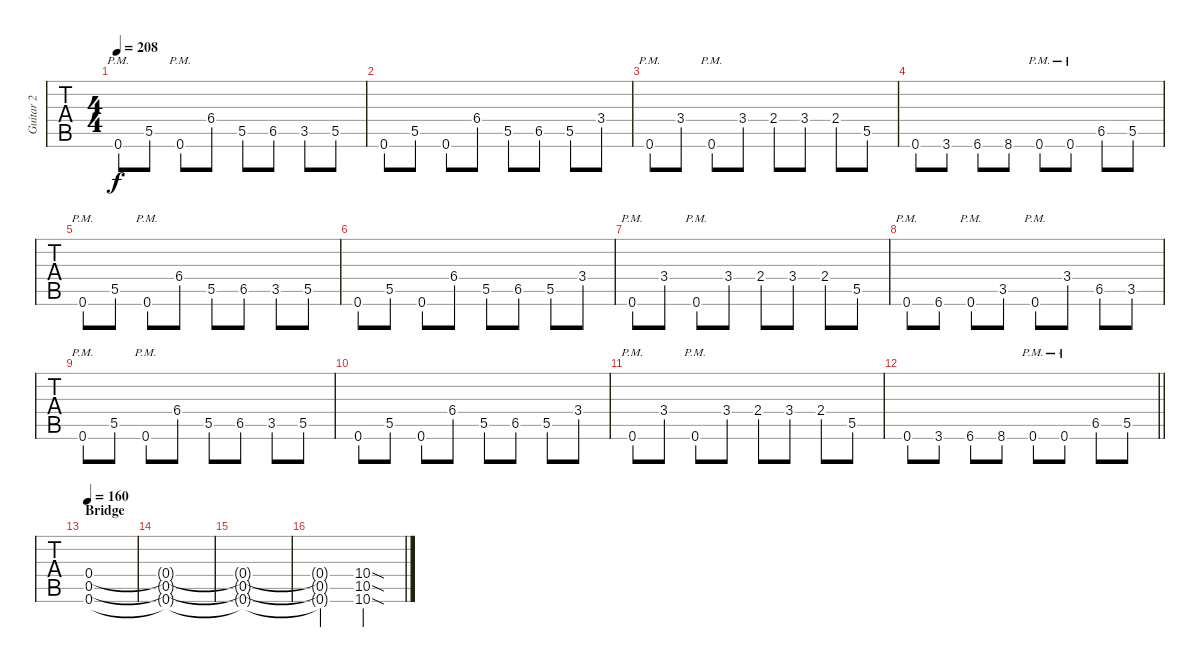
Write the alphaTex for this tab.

\track ("Guitar 2" "Guitar 2") {instrument overdrivenguitar}
\staff {tabs}
\tuning (Db4 Ab3 E3 B2 Gb2 B1) {hide}
\ts (4 4)
\tempo 208
\clef g2
\ks c
0.6{pm}.8{dy f} 5.5.8 0.6{pm}.8 6.4.8 5.5.8 6.5.8 3.5.8 5.5.8 |
0.6.8 5.5.8 0.6.8 6.4.8 5.5.8 6.5.8 5.5.8 3.4.8 |
0.6{pm}.8 3.4.8 0.6{pm}.8 3.4.8 2.4.8 3.4.8 2.4.8 5.5.8 |
0.6.8 3.6.8 6.6.8 8.6.8 0.6{pm}.8 0.6{pm}.8 6.5.8 5.5.8 |
0.6{pm}.8 5.5.8 0.6{pm}.8 6.4.8 5.5.8 6.5.8 3.5.8 5.5.8 |
0.6.8 5.5.8 0.6.8 6.4.8 5.5.8 6.5.8 5.5.8 3.4.8 |
0.6{pm}.8 3.4.8 0.6{pm}.8 3.4.8 2.4.8 3.4.8 2.4.8 5.5.8 |
0.6{pm}.8 6.6.8 0.6{pm}.8 3.5.8 0.6{pm}.8 3.4.8 6.5.8 3.5.8 |
0.6{pm}.8 5.5.8 0.6{pm}.8 6.4.8 5.5.8 6.5.8 3.5.8 5.5.8 |
0.6.8 5.5.8 0.6.8 6.4.8 5.5.8 6.5.8 5.5.8 3.4.8 |
0.6{pm}.8 3.4.8 0.6{pm}.8 3.4.8 2.4.8 3.4.8 2.4.8 5.5.8 |
\barLineRight lightlight
0.6.8 3.6.8 6.6.8 8.6.8 0.6{pm}.8 0.6{pm}.8 6.5.8 5.5.8 |
\section ("" "Bridge")
\tempo 160
(0.4 0.5 0.6).1 |
(0.4{t} 0.5{t} 0.6{t}).1 |
(0.4{t} 0.5{t} 0.6{t}).1 |
(0.4{t} 0.5{t} 0.6{t}).2 (10.4{sod} 10.5{sod} 10.6{sod}).2
